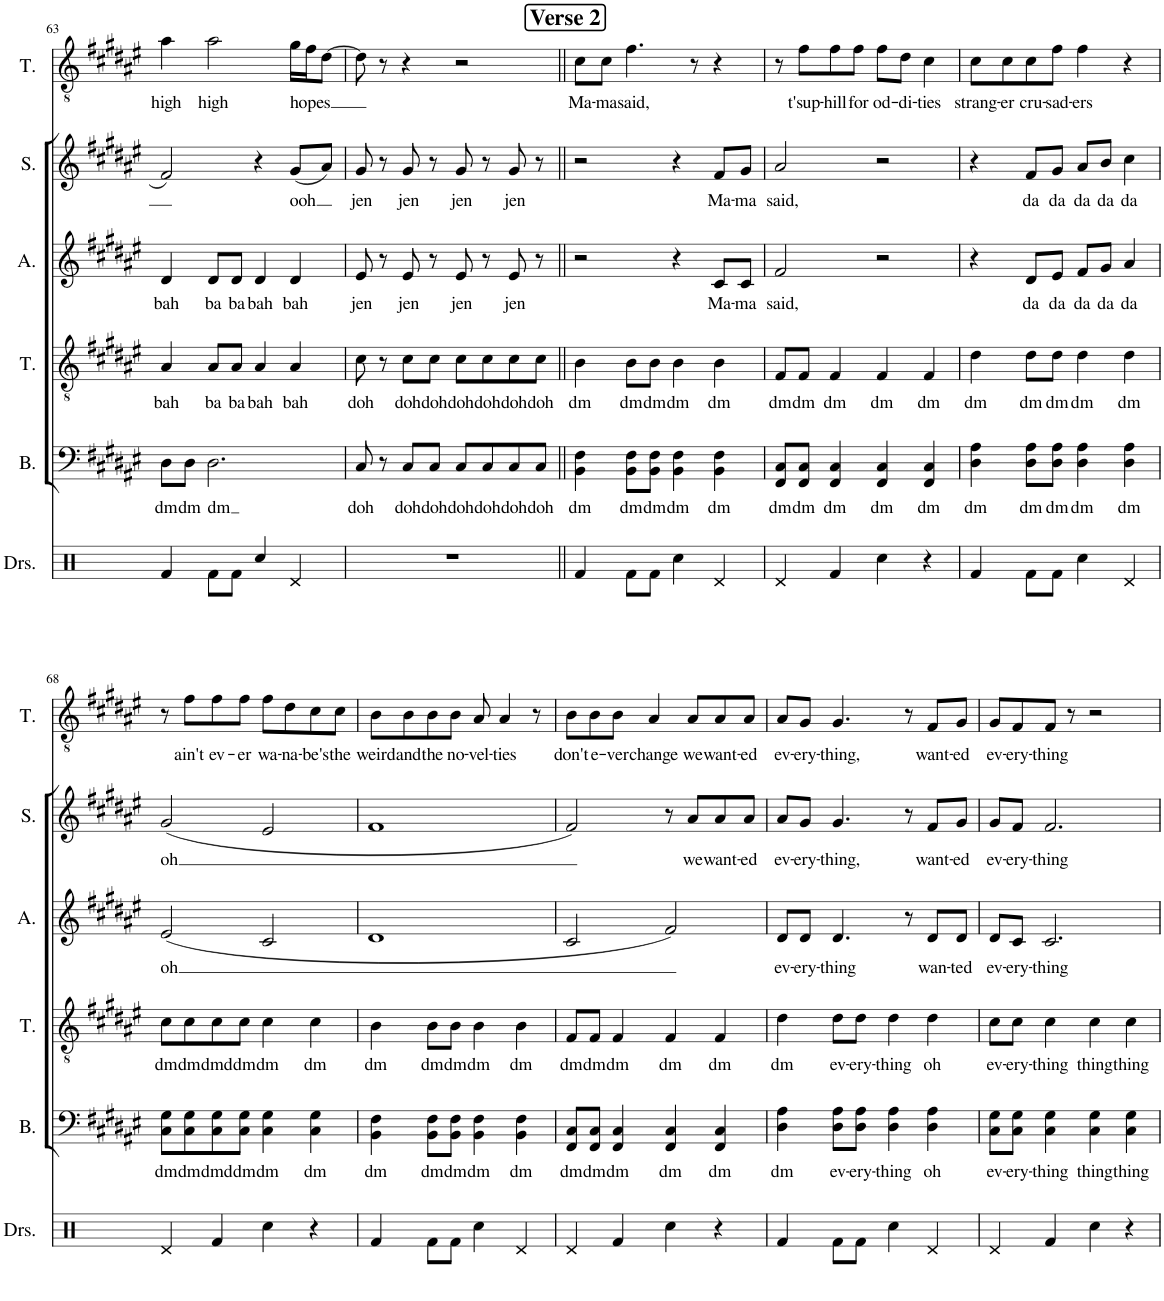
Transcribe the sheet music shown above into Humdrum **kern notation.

**kern	**kern	**text	**kern	**text	**kern	**text	**kern	**text	**kern	**text
*part6	*part5	*part5	*part4	*part4	*part3	*part3	*part2	*part2	*part1	*part1
*staff6	*staff5	*staff5	*staff4	*staff4	*staff3	*staff3	*staff2	*staff2	*staff1	*staff1
*I"Drumset	*I"Bass	*	*I"Tenor	*	*I"Alto	*	*I"Soprano	*	*I"Tenor	*
*I'Drs.	*I'B.	*	*I'T.	*	*I'A.	*	*I'S.	*	*I'T.	*
!!LO:PB:g=z
*clefX	*clefF4	*	*clefGv2	*	*clefG2	*	*clefG2	*	*clefGv2	*
*k[]	*k[f#c#g#d#a#e#]	*	*k[f#c#g#d#a#e#]	*	*k[f#c#g#d#a#e#]	*	*k[f#c#g#d#a#e#]	*	*k[f#c#g#d#a#e#]	*
*M4/4	*M4/4	*	*M4/4	*	*M4/4	*	*M4/4	*	*M4/4	*
=63	=63	=63	=63	=63	=63	=63	=63	=63	=63	=63
!	!	!LO:LY:b	!	!LO:LY:b	!	!LO:LY:b	!	!	!	!LO:LY:b
4Rf/	8D#\L	dm	4A#/	bah	4d#/	bah	2f#/	.	4a#\	high
!	!	!LO:LY:b	!	!	!	!	!	!	!	!
.	8D#\J	dm	.	.	.	.	.	.	.	.
!	!	!LO:LY:b	!	!LO:LY:b	!	!LO:LY:b	!	!	!	!LO:LY:b
8Rf\L	2.D#\	dm	8A#/L	ba	8d#/L	ba	.	.	2a#\	high
!	!	!	!	!LO:LY:b	!	!LO:LY:b	!	!	!	!
8Rf\J	.	.	8A#/J	ba	8d#/J	ba	.	.	.	.
!	!	!	!	!LO:LY:b	!	!LO:LY:b	!	!	!	!
4Rcc/	.	.	4A#/	bah	4d#/	bah	4r	.	.	.
!	!	!	!	!LO:LY:b	!	!LO:LY:b	!	!LO:LY:b	!	!LO:LY:b
4Rd/	.	.	4A#/	bah	4d#/	bah	(8g#/L	ooh	16g#\LL	hopes
.	.	.	.	.	.	.	.	.	16f#\J	.
.	.	.	.	.	.	.	8a#/J)	.	[8d#\J	.
=64	=64	=64	=64	=64	=64	=64	=64	=64	=64	=64
!	!	!LO:LY:b	!	!LO:LY:b	!	!LO:LY:b	!	!LO:LY:b	!	!
1r	8C#/	doh	8c#\	doh	8e#/	jen	8g#/	jen	8d#\]	.
.	8r	.	8r	.	8r	.	8r	.	8r	.
!	!	!LO:LY:b	!	!LO:LY:b	!	!LO:LY:b	!	!LO:LY:b	!	!
.	8C#/L	doh	8c#\L	doh	8e#/	jen	8g#/	jen	4r	.
!	!	!LO:LY:b	!	!LO:LY:b	!	!	!	!	!	!
.	8C#/J	doh	8c#\J	doh	8r	.	8r	.	.	.
!	!	!LO:LY:b	!	!LO:LY:b	!	!LO:LY:b	!	!LO:LY:b	!	!
.	8C#/L	doh	8c#\L	doh	8e#/	jen	8g#/	jen	2r	.
!	!	!LO:LY:b	!	!LO:LY:b	!	!	!	!	!	!
.	8C#/	doh	8c#\	doh	8r	.	8r	.	.	.
!	!	!LO:LY:b	!	!LO:LY:b	!	!LO:LY:b	!	!LO:LY:b	!	!
.	8C#/	doh	8c#\	doh	8e#/	jen	8g#/	jen	.	.
!	!	!LO:LY:b	!	!LO:LY:b	!	!	!	!	!	!
.	8C#/J	doh	8c#\J	doh	8r	.	8r	.	.	.
!!LO:REH:place=s1:a:B:cj:fs=14:t=Verse 2
=65||	=65||	=65||	=65||	=65||	=65||	=65||	=65||	=65||	=65||	=65||
!	!	!LO:LY:b	!	!LO:LY:b	!	!	!	!	!	!LO:LY:b
4Rf/	4BB\ 4F#\	dm	4B\	dm	2r	.	2r	.	8c#\L	Ma-
!	!	!	!	!	!	!	!	!	!	!LO:LY:b
.	.	.	.	.	.	.	.	.	8c#\J	-ma
!	!	!LO:LY:b	!	!LO:LY:b	!	!	!	!	!	!LO:LY:b
8Rf\L	8BB\ 8F#\L	dm	8B\L	dm	.	.	.	.	4.f#\	said,
!	!	!LO:LY:b	!	!LO:LY:b	!	!	!	!	!	!
8Rf\J	8BB\ 8F#\J	dm	8B\J	dm	.	.	.	.	.	.
!	!	!LO:LY:b	!	!LO:LY:b	!	!	!	!	!	!
4Rcc\	4BB\ 4F#\	dm	4B\	dm	4r	.	4r	.	.	.
.	.	.	.	.	.	.	.	.	8r	.
!	!	!LO:LY:b	!	!LO:LY:b	!	!LO:LY:b	!	!LO:LY:b	!	!
4Rd/	4BB\ 4F#\	dm	4B\	dm	8c#/L	Ma-	8f#/L	Ma-	4r	.
!	!	!	!	!	!	!LO:LY:b	!	!LO:LY:b	!	!
.	.	.	.	.	8c#/J	-ma	8g#/J	-ma	.	.
=66	=66	=66	=66	=66	=66	=66	=66	=66	=66	=66
!	!	!LO:LY:b	!	!LO:LY:b	!	!LO:LY:b	!	!LO:LY:b	!	!
4Rd/	8FF#/ 8C#/L	dm	8F#/L	dm	2f#/	said,	2a#/	said,	8r	.
!	!	!LO:LY:b	!	!LO:LY:b	!	!	!	!	!	!LO:LY:b
.	8FF#/ 8C#/J	dm	8F#/J	dm	.	.	.	.	8f#\L	t'sup-
!	!	!LO:LY:b	!	!LO:LY:b	!	!	!	!	!	!LO:LY:b
4Rf/	4FF#/ 4C#/	dm	4F#/	dm	.	.	.	.	8f#\	-hill
!	!	!	!	!	!	!	!	!	!	!LO:LY:b
.	.	.	.	.	.	.	.	.	8f#\J	for
!	!	!LO:LY:b	!	!LO:LY:b	!	!	!	!	!	!LO:LY:b
4Rcc\	4FF#/ 4C#/	dm	4F#/	dm	2r	.	2r	.	8f#\L	od-
!	!	!	!	!	!	!	!	!	!	!LO:LY:b
.	.	.	.	.	.	.	.	.	8d#\J	-di-
!	!	!LO:LY:b	!	!LO:LY:b	!	!	!	!	!	!LO:LY:b
4r	4FF#/ 4C#/	dm	4F#/	dm	.	.	.	.	4c#\	-ties
=67	=67	=67	=67	=67	=67	=67	=67	=67	=67	=67
!	!	!LO:LY:b	!	!LO:LY:b	!	!	!	!	!	!LO:LY:b
4Rf/	4D#\ 4A#\	dm	4d#\	dm	4r	.	4r	.	8c#\L	strang-
!	!	!	!	!	!	!	!	!	!	!LO:LY:b
.	.	.	.	.	.	.	.	.	8c#\	-er
!	!	!LO:LY:b	!	!LO:LY:b	!	!LO:LY:b	!	!LO:LY:b	!	!LO:LY:b
8Rf\L	8D#\ 8A#\L	dm	8d#\L	dm	8d#/L	da	8f#/L	da	8c#\	cru-
!	!	!LO:LY:b	!	!LO:LY:b	!	!LO:LY:b	!	!LO:LY:b	!	!LO:LY:b
8Rf\J	8D#\ 8A#\J	dm	8d#\J	dm	8e#/J	da	8g#/J	da	8f#\J	-sad-
!	!	!LO:LY:b	!	!LO:LY:b	!	!LO:LY:b	!	!LO:LY:b	!	!LO:LY:b
4Rcc\	4D#\ 4A#\	dm	4d#\	dm	8f#/L	da	8a#/L	da	4f#\	-ers
!	!	!	!	!	!	!LO:LY:b	!	!LO:LY:b	!	!
.	.	.	.	.	8g#/J	da	8b/J	da	.	.
!	!	!LO:LY:b	!	!LO:LY:b	!	!LO:LY:b	!	!LO:LY:b	!	!
4Rd/	4D#\ 4A#\	dm	4d#\	dm	4a#/	da	4cc#\	da	4r	.
!!LO:LB:g=z
=68	=68	=68	=68	=68	=68	=68	=68	=68	=68	=68
!	!	!LO:LY:b	!	!LO:LY:b	!	!LO:LY:b	!	!LO:LY:b	!	!
4Rd/	8C#\ 8G#\L	dm	8c#\L	dm	(2e#/	oh	(2g#/	oh	8r	.
!	!	!LO:LY:b	!	!LO:LY:b	!	!	!	!	!	!LO:LY:b
.	8C#\ 8G#\	dm	8c#\	dm	.	.	.	.	8f#\L	ain't
!	!	!LO:LY:b	!	!LO:LY:b	!	!	!	!	!	!LO:LY:b
4Rf/	8C#\ 8G#\	dmd	8c#\	dmd	.	.	.	.	8f#\	ev-
!	!	!LO:LY:b	!	!LO:LY:b	!	!	!	!	!	!LO:LY:b
.	8C#\ 8G#\J	dm	8c#\J	dm	.	.	.	.	8f#\J	-er
!	!	!LO:LY:b	!	!LO:LY:b	!	!	!	!	!	!LO:LY:b
4Rcc\	4C#\ 4G#\	dm	4c#\	dm	2c#/	.	2e#/	.	8f#\L	wa-
!	!	!	!	!	!	!	!	!	!	!LO:LY:b
.	.	.	.	.	.	.	.	.	8d#\	-na-
!	!	!LO:LY:b	!	!LO:LY:b	!	!	!	!	!	!LO:LY:b
4r	4C#\ 4G#\	dm	4c#\	dm	.	.	.	.	8c#\	-be's
!	!	!	!	!	!	!	!	!	!	!LO:LY:b
.	.	.	.	.	.	.	.	.	8c#\J	the
=69	=69	=69	=69	=69	=69	=69	=69	=69	=69	=69
!	!	!LO:LY:b	!	!LO:LY:b	!	!	!	!	!	!LO:LY:b
4Rf/	4BB\ 4F#\	dm	4B\	dm	1d#	.	1f#	.	8B\L	weird
!	!	!	!	!	!	!	!	!	!	!LO:LY:b
.	.	.	.	.	.	.	.	.	8B\	and
!	!	!LO:LY:b	!	!LO:LY:b	!	!	!	!	!	!LO:LY:b
8Rf\L	8BB\ 8F#\L	dm	8B\L	dm	.	.	.	.	8B\	the
!	!	!LO:LY:b	!	!LO:LY:b	!	!	!	!	!	!LO:LY:b
8Rf\J	8BB\ 8F#\J	dm	8B\J	dm	.	.	.	.	8B\J	no-
!	!	!LO:LY:b	!	!LO:LY:b	!	!	!	!	!	!LO:LY:b
4Rcc\	4BB\ 4F#\	dm	4B\	dm	.	.	.	.	8A#/	-vel-
!	!	!	!	!	!	!	!	!	!	!LO:LY:b
.	.	.	.	.	.	.	.	.	4A#/	-ties
!	!	!LO:LY:b	!	!LO:LY:b	!	!	!	!	!	!
4Rd/	4BB\ 4F#\	dm	4B\	dm	.	.	.	.	.	.
.	.	.	.	.	.	.	.	.	8r	.
=70	=70	=70	=70	=70	=70	=70	=70	=70	=70	=70
!	!	!LO:LY:b	!	!LO:LY:b	!	!	!	!	!	!LO:LY:b
4Rd/	8FF#/ 8C#/L	dm	8F#/L	dm	2c#/	.	2f#/)	.	8B\L	don't
!	!	!LO:LY:b	!	!LO:LY:b	!	!	!	!	!	!LO:LY:b
.	8FF#/ 8C#/J	dm	8F#/J	dm	.	.	.	.	8B\	e-
!	!	!LO:LY:b	!	!LO:LY:b	!	!	!	!	!	!LO:LY:b
4Rf/	4FF#/ 4C#/	dm	4F#/	dm	.	.	.	.	8B\J	-ver
!	!	!	!	!	!	!	!	!	!	!LO:LY:b
.	.	.	.	.	.	.	.	.	4A#/	change
!	!	!LO:LY:b	!	!LO:LY:b	!	!	!	!	!	!
4Rcc\	4FF#/ 4C#/	dm	4F#/	dm	2f#/)	.	8r	.	.	.
!	!	!	!	!	!	!	!	!LO:LY:b	!	!LO:LY:b
.	.	.	.	.	.	.	8a#/L	we	8A#/L	we
!	!	!LO:LY:b	!	!LO:LY:b	!	!	!	!LO:LY:b	!	!LO:LY:b
4r	4FF#/ 4C#/	dm	4F#/	dm	.	.	8a#/	want-	8A#/	want-
!	!	!	!	!	!	!	!	!LO:LY:b	!	!LO:LY:b
.	.	.	.	.	.	.	8a#/J	-ed	8A#/J	-ed
=71	=71	=71	=71	=71	=71	=71	=71	=71	=71	=71
!	!	!LO:LY:b	!	!LO:LY:b	!	!LO:LY:b	!	!LO:LY:b	!	!LO:LY:b
4Rf/	4D#\ 4A#\	dm	4d#\	dm	8d#/L	ev-	8a#/L	ev-	8A#/L	ev-
!	!	!	!	!	!	!LO:LY:b	!	!LO:LY:b	!	!LO:LY:b
.	.	.	.	.	8d#/J	-ery-	8g#/J	-ery-	8G#/J	-ery-
!	!	!LO:LY:b	!	!LO:LY:b	!	!LO:LY:b	!	!LO:LY:b	!	!LO:LY:b
8Rf\L	8D#\ 8A#\L	ev-	8d#\L	ev-	4.d#/	-thing	4.g#/	-thing,	4.G#/	-thing,
!	!	!LO:LY:b	!	!LO:LY:b	!	!	!	!	!	!
8Rf\J	8D#\ 8A#\J	-ery-	8d#\J	-ery-	.	.	.	.	.	.
!	!	!LO:LY:b	!	!LO:LY:b	!	!	!	!	!	!
4Rcc\	4D#\ 4A#\	-thing	4d#\	-thing	.	.	.	.	.	.
.	.	.	.	.	8r	.	8r	.	8r	.
!	!	!LO:LY:b	!	!LO:LY:b	!	!LO:LY:b	!	!LO:LY:b	!	!LO:LY:b
4Rd/	4D#\ 4A#\	oh	4d#\	oh	8d#/L	wan-	8f#/L	want-	8F#/L	want-
!	!	!	!	!	!	!LO:LY:b	!	!LO:LY:b	!	!LO:LY:b
.	.	.	.	.	8d#/J	-ted	8g#/J	-ed	8G#/J	-ed
=72	=72	=72	=72	=72	=72	=72	=72	=72	=72	=72
!	!	!LO:LY:b	!	!LO:LY:b	!	!LO:LY:b	!	!LO:LY:b	!	!LO:LY:b
4Rd/	8C#\ 8G#\L	ev-	8c#\L	ev-	8d#/L	ev-	8g#/L	ev-	8G#/L	ev-
!	!	!LO:LY:b	!	!LO:LY:b	!	!LO:LY:b	!	!LO:LY:b	!	!LO:LY:b
.	8C#\ 8G#\J	-ery-	8c#\J	-ery-	8c#/J	-ery-	8f#/J	-ery-	8F#/	-ery-
!	!	!LO:LY:b	!	!LO:LY:b	!	!LO:LY:b	!	!LO:LY:b	!	!LO:LY:b
4Rf/	4C#\ 4G#\	-thing	4c#\	-thing	2.c#/	-thing	2.f#/	-thing	8F#/J	-thing
.	.	.	.	.	.	.	.	.	8r	.
!	!	!LO:LY:b	!	!LO:LY:b	!	!	!	!	!	!
4Rcc\	4C#\ 4G#\	thing	4c#\	thing	.	.	.	.	2r	.
!	!	!LO:LY:b	!	!LO:LY:b	!	!	!	!	!	!
4r	4C#\ 4G#\	thing	4c#\	thing	.	.	.	.	.	.
=	=	=	=	=	=	=	=	=	=	=
*-	*-	*-	*-	*-	*-	*-	*-	*-	*-	*-
